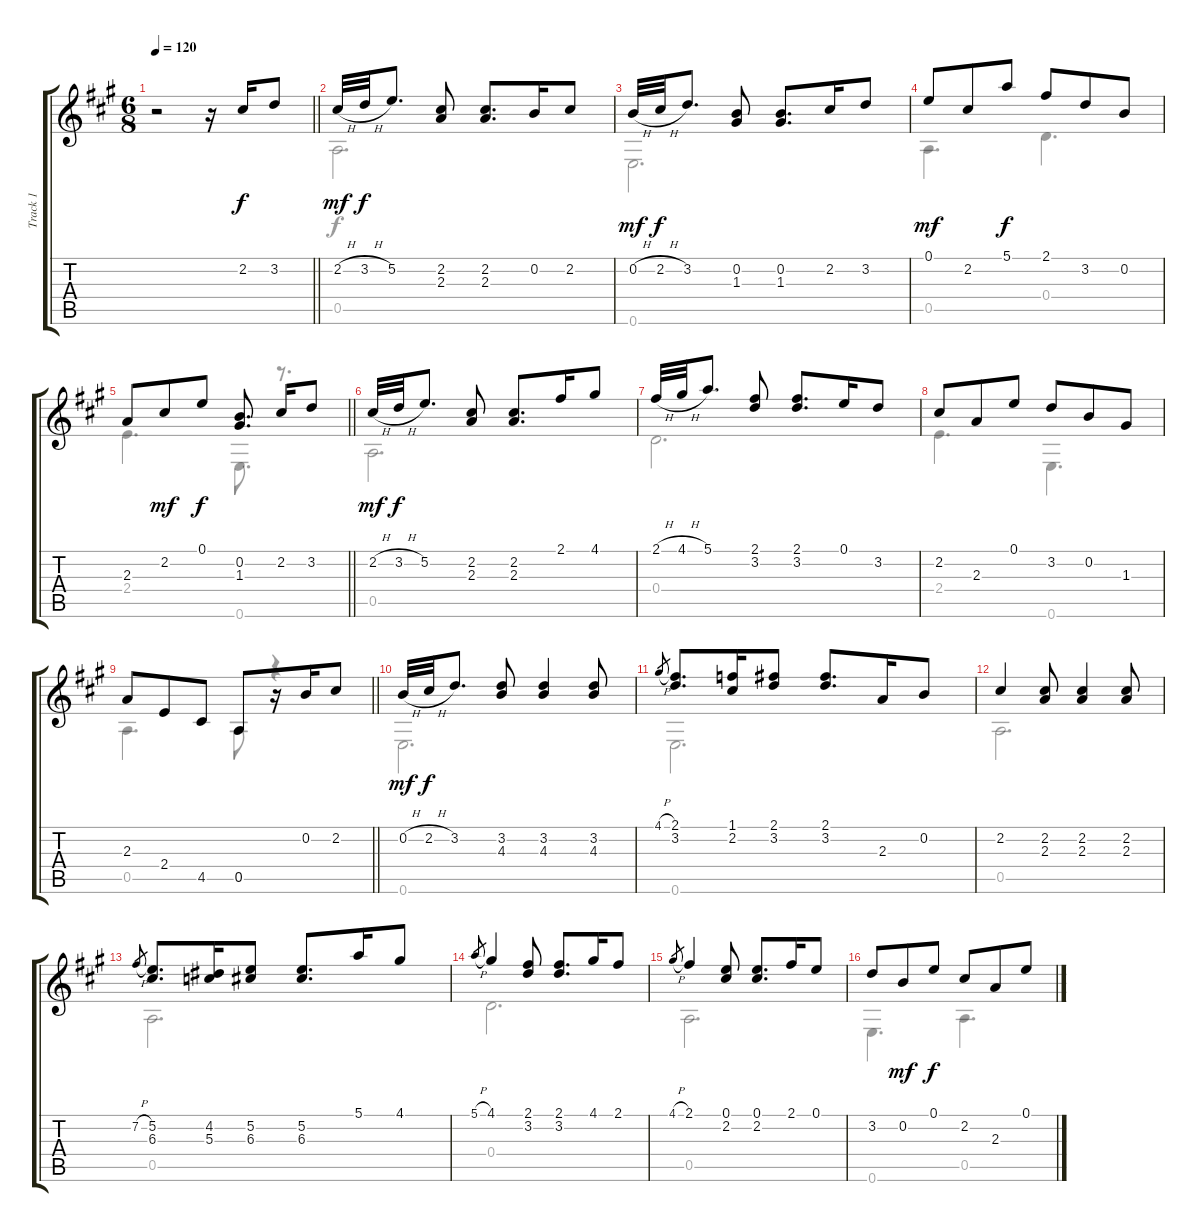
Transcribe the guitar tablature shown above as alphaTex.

\track ("Track 1" "Track 1") {instrument acousticguitarsteel}
\staff {score tabs}
\tuning (E4 B3 G3 D3 A2 E2) {hide}
\voice
\ts (6 8)
\tempo 120
\clef g2
\barLineRight lightlight
\ks a
r.2{dy f instrument acousticguitarsteel} r.16 2.2.16{beam Up} 3.2.8{beam Up} |
2.2{h}.32{dy mf} 3.2{h}.32{dy f} 5.2.8{d beam split} (2.2 2.3).8 (2.2 2.3).8{d} 0.2.16 2.2.8 |
0.2{h}.32{dy mf} 2.2{h}.32{dy f} 3.2.8{d beam split} (0.2 1.3).8 (0.2 1.3).8{d} 2.2.16 3.2.8 |
0.1.8{dy mf} 2.2.8{beam merge} 5.1.8{dy f} 2.1.8 3.2.8 0.2.8 |
\barLineRight lightlight
2.3.8 2.2.8{dy mf beam merge} 0.1.8{dy f} (0.2 1.3).8{d beam split} 2.2.16 3.2.8 |
2.2{h}.32{dy mf} 3.2{h}.32{dy f} 5.2.8{d beam split} (2.2 2.3).8 (2.2 2.3).8{d} 2.1.16 4.1.8 |
2.1{h}.32 4.1{h}.32 5.1.8{d beam split} (2.1 3.2).8 (2.1 3.2).8{d} 0.1.16 3.2.8 |
2.2.8 2.3.8{beam merge} 0.1.8 3.2.8 0.2.8 1.3.8 |
\barLineRight lightlight
2.3.8 2.4.8{beam merge} 4.5.8 0.5.8 r.16{beam split} 0.2.16 2.2.8 |
0.2{h}.32{dy mf} 2.2{h}.32{dy f} 3.2.8{d beam split} (3.2 4.3).8 (3.2 4.3).4 (3.2 4.3).8 |
4.1{h}.8{gr} (2.1 3.2).8{d} (1.1 2.2).16 (2.1 3.2).8 (2.1 3.2).8{d} 2.3.16 0.2.8 |
2.2.4{beam split} (2.2 2.3).8 (2.2 2.3).4 (2.2 2.3).8 |
7.2{h}.8{gr} (5.2 6.3).8{d} (4.2 5.3).16 (5.2 6.3).8 (5.2 6.3).8{d} 5.1.16 4.1.8 |
5.1{h}.8{gr} 4.1.4{beam split} (2.1 3.2).8{beam split} (2.1 3.2).8{d beam merge} 4.1.16 2.1.8 |
4.1{h}.8{gr} 2.1.4{beam split} (0.1 2.2).8{beam split} (0.1 2.2).8{d beam merge} 2.1.16 0.1.8 |
3.2.8 0.2.8{dy mf beam merge} 0.1.8{dy f} 2.2.8 2.3.8 0.1.8
\voice
\clef g2
\ottava regular
\simile none
\barLineRight lightlight
\ks a
|
0.5.2{d} |
0.6.2{d} |
0.5.4{d} 0.4.4{d} |
\barLineRight lightlight
2.4.4{d} 0.6.8{d} r.8{d} |
0.5.2{d} |
0.4.2{d} |
2.4.4{d} 0.6.4{d} |
\barLineRight lightlight
0.5.4{d} 0.5.8 r.4 |
0.6.2{d} |
0.6.2{d} |
0.5.2{d} |
0.5.2{d} |
0.4.2{d} |
0.5.2{d} |
0.6.4{d} 0.5.4{d}
